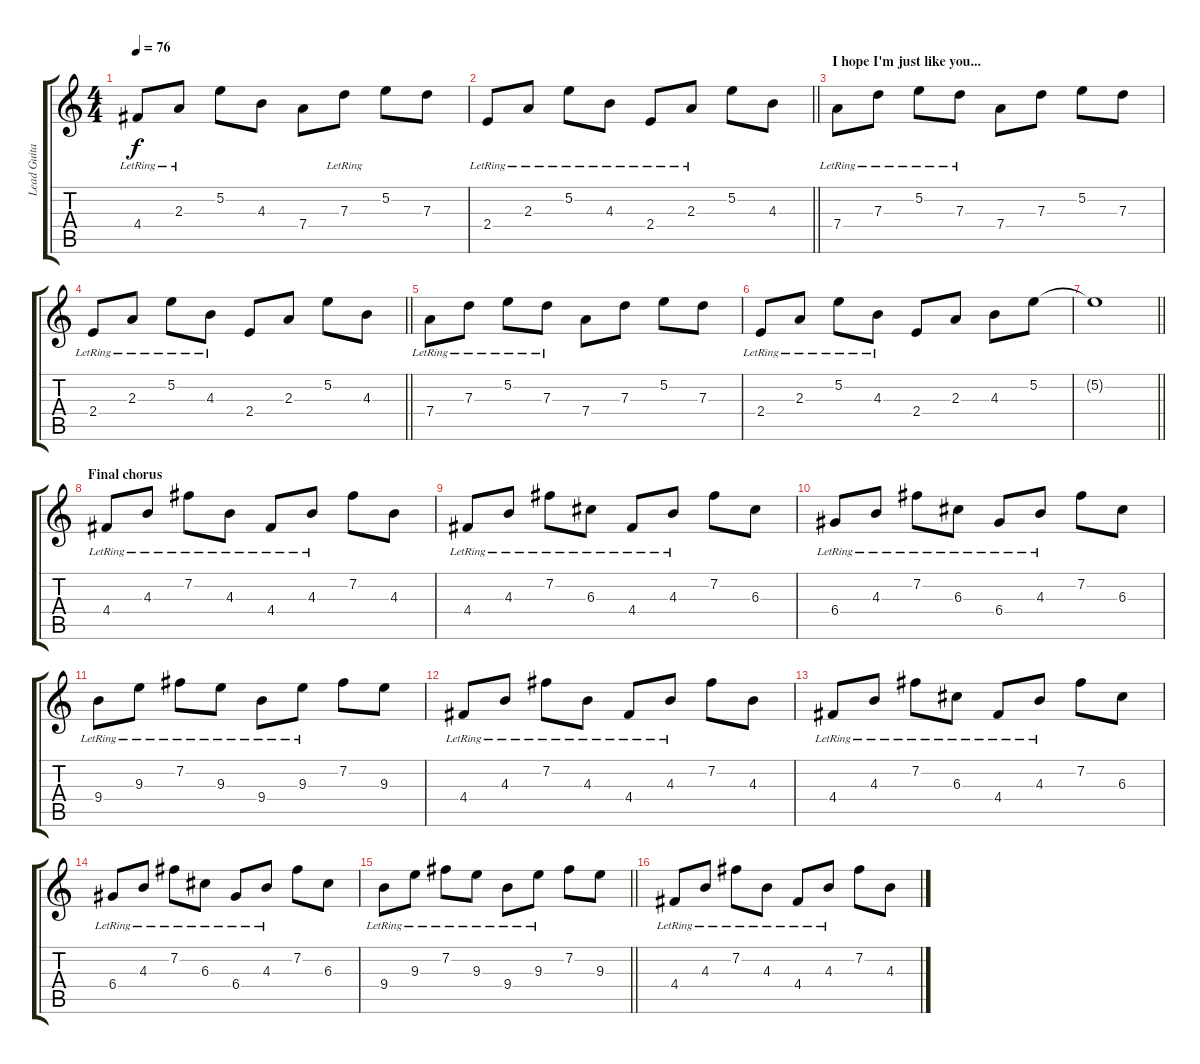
\track ("Lead Guitar 1" "Lead Guita") {instrument distortionguitar}
\staff {score tabs}
\tuning (E4 B3 G3 D3 A2 E2) {hide}
\ts (4 4)
\tempo 76
\clef g2
\ks c
4.4{lr}.8{dy f} 2.3{lr}.8 5.2.8 4.3.8 7.4.8 7.3{lr}.8 5.2.8 7.3.8 |
\barLineRight lightlight
2.4{lr}.8 2.3{lr}.8 5.2{lr}.8 4.3{lr}.8 2.4{lr}.8 2.3{lr}.8 5.2.8 4.3.8 |
\section ("" "I hope I'm just like you...")
7.4{lr}.8{volume 12} 7.3{lr}.8 5.2{lr}.8 7.3{lr}.8 7.4.8 7.3.8 5.2.8 7.3.8 |
\barLineRight lightlight
2.4{lr}.8 2.3{lr}.8 5.2{lr}.8 4.3{lr}.8 2.4.8 2.3.8 5.2.8 4.3.8 |
7.4{lr}.8 7.3{lr}.8 5.2{lr}.8 7.3{lr}.8 7.4.8 7.3.8 5.2.8 7.3.8 |
2.4{lr}.8 2.3{lr}.8 5.2{lr}.8 4.3{lr}.8 2.4.8 2.3.8 4.3.8 5.2.8 |
\barLineRight lightlight
5.2{t}.1 |
\section ("" "Final chorus")
4.4{lr}.8{volume 12} 4.3{lr}.8 7.2{lr}.8 4.3{lr}.8 4.4{lr}.8 4.3{lr}.8 7.2.8 4.3.8 |
4.4{lr}.8 4.3{lr}.8 7.2{lr}.8 6.3{lr}.8 4.4{lr}.8 4.3{lr}.8 7.2.8 6.3.8 |
6.4{lr}.8 4.3{lr}.8 7.2{lr}.8 6.3{lr}.8 6.4{lr}.8 4.3{lr}.8 7.2.8 6.3.8 |
9.4{lr}.8 9.3{lr}.8 7.2{lr}.8 9.3{lr}.8 9.4{lr}.8 9.3{lr}.8 7.2.8 9.3.8 |
4.4{lr}.8 4.3{lr}.8 7.2{lr}.8 4.3{lr}.8 4.4{lr}.8 4.3{lr}.8 7.2.8 4.3.8 |
4.4{lr}.8 4.3{lr}.8 7.2{lr}.8 6.3{lr}.8 4.4{lr}.8 4.3{lr}.8 7.2.8 6.3.8 |
6.4{lr}.8 4.3{lr}.8 7.2{lr}.8 6.3{lr}.8 6.4{lr}.8 4.3{lr}.8 7.2.8 6.3.8 |
\barLineRight lightlight
9.4{lr}.8 9.3{lr}.8 7.2{lr}.8 9.3{lr}.8 9.4{lr}.8 9.3{lr}.8 7.2.8 9.3.8 |
4.4{lr}.8 4.3{lr}.8 7.2{lr}.8 4.3{lr}.8 4.4{lr}.8 4.3{lr}.8 7.2.8 4.3.8
